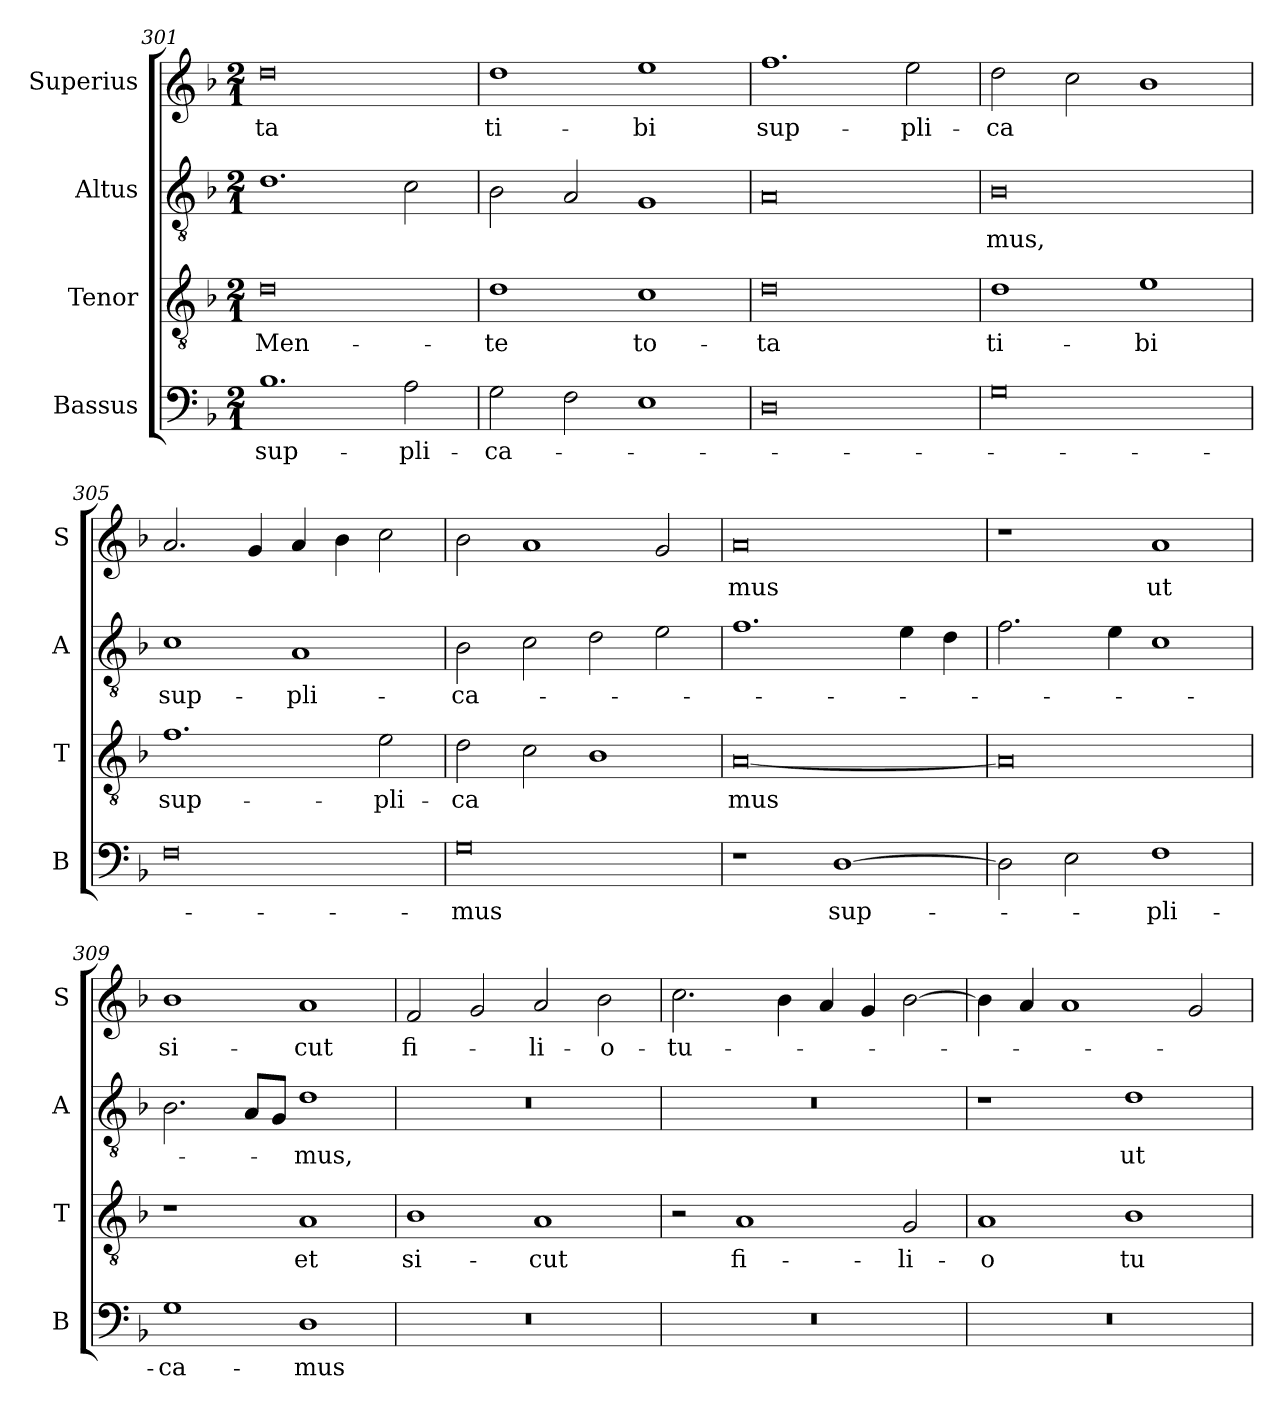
**kern	**text	**kern	**text	**kern	**text	**kern	**text
*part4	*part4	*part3	*part3	*part2	*part2	*part1	*part1
*staff4	*staff4	*staff3	*staff3	*staff2	*staff2	*staff1	*staff1
*I"Bassus	*	*I"Tenor	*	*I"Altus	*	*I"Superius	*
*I'B	*	*I'T	*	*I'A	*	*I'S	*
*clefF4	*	*clefGv2	*	*clefGv2	*	*clefG2	*
*k[b-]	*	*k[b-]	*	*k[b-]	*	*k[b-]	*
*M2/1	*	*M2/1	*	*M2/1	*	*M2/1	*
=301	=301	=301	=301	=301	=301	=301	=301
1.B-	sup-	0d	Men-	1.d	.	0dd	-ta
2A\	-pli-	.	.	2c\	.	.	.
=302	=302	=302	=302	=302	=302	=302	=302
2G\	ca-	1d	-te	2B-\	.	1dd	ti-
2F\	.	.	.	2A/	.	.	.
1E	.	1c	to-	1G	.	1ee	-bi
=303	=303	=303	=303	=303	=303	=303	=303
0D	.	0d	-ta	0A	.	1.ff	sup-
.	.	.	.	.	.	2ee\	-pli-
=304	=304	=304	=304	=304	=304	=304	=304
0G	.	1d	ti-	0B-	-mus,	2dd\	-ca
.	.	.	.	.	.	2cc\	.
.	.	1e	-bi	.	.	1b-	.
=305	=305	=305	=305	=305	=305	=305	=305
0F	.	1.f	sup-	1c	sup-	2.a/	.
.	.	.	.	.	.	4g/	.
.	.	.	.	1A	-pli-	4a/	.
.	.	.	.	.	.	4b-\	.
.	.	2e\	-pli-	.	.	2cc\	.
=306	=306	=306	=306	=306	=306	=306	=306
0G	mus	2d\	-ca	2B-\	-ca-	2b-\	.
.	.	2c\	.	2c\	.	1a	.
.	.	1B-	.	2d\	.	.	.
.	.	.	.	2e\	.	2g/	.
=307	=307	=307	=307	=307	=307	=307	=307
1r	.	[0A	-mus	1.f	.	0a	-mus
[1D	sup-	.	.	.	.	.	.
.	.	.	.	4e\	.	.	.
.	.	.	.	4d\	.	.	.
=308	=308	=308	=308	=308	=308	=308	=308
2D\]	.	0A]	.	2.f\	.	1r	.
2E\	.	.	.	.	.	.	.
.	.	.	.	4e\	.	.	.
1F	-pli-	.	.	1c	.	1a	ut
=309	=309	=309	=309	=309	=309	=309	=309
1G	-ca-	1r	.	2.B-\	.	1b-	si-
.	.	.	.	8A/L	.	.	.
.	.	.	.	8G/J	.	.	.
1D	-mus	1A	et	1d	-mus,	1a	-cut
=310	=310	=310	=310	=310	=310	=310	=310
0r	.	1B-	si-	0r	.	2f/	fi-
.	.	.	.	.	.	2g/	.
.	.	1A	-cut	.	.	2a/	-li-
.	.	.	.	.	.	2b-\	-o-
=311	=311	=311	=311	=311	=311	=311	=311
0r	.	2r	.	0r	.	2.cc\	tu-
.	.	1A	fi-	.	.	.	.
.	.	.	.	.	.	4b-\	.
.	.	.	.	.	.	4a/	.
.	.	.	.	.	.	4g/	.
.	.	2G/	-li-	.	.	[2b-\	.
=312	=312	=312	=312	=312	=312	=312	=312
0r	.	1A	-o	1r	.	4b-\]	.
.	.	.	.	.	.	4a/	.
.	.	.	.	.	.	1a	.
.	.	1B-	tu-	1d	ut	.	.
.	.	.	.	.	.	2g/	.
=	=	=	=	=	=	=	=
*-	*-	*-	*-	*-	*-	*-	*-
